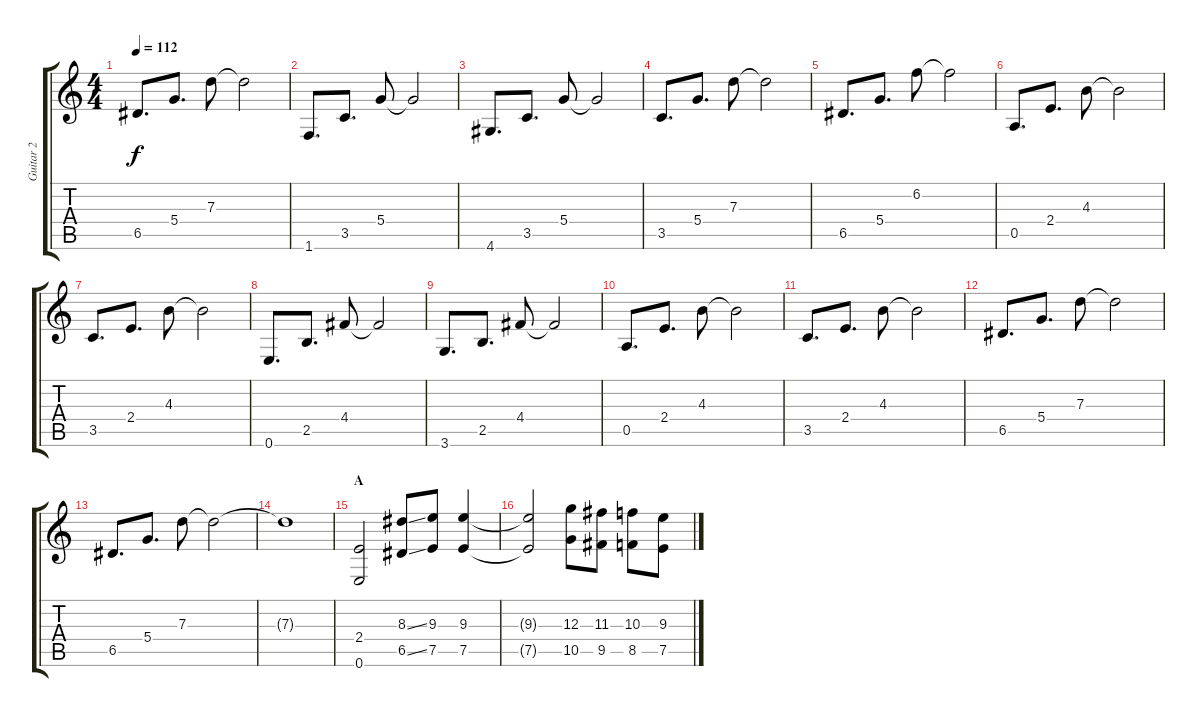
\track ("Guitar 2" "Guitar 2") {instrument overdrivenguitar}
\staff {score tabs}
\tuning (E4 B3 G3 D3 A2 E2) {hide}
\ts (4 4)
\tempo 112
\clef g2
\ks c
6.5.8{d dy f} 5.4.8{d} 7.3.8 7.3{t}.2 |
1.6.8{d} 3.5.8{d} 5.4.8 5.4{t}.2 |
4.6.8{d} 3.5.8{d} 5.4.8 5.4{t}.2 |
3.5.8{d} 5.4.8{d} 7.3.8 7.3{t}.2 |
6.5.8{d} 5.4.8{d} 6.2.8 6.2{t}.2 |
0.5.8{d} 2.4.8{d} 4.3.8 4.3{t}.2 |
3.5.8{d} 2.4.8{d} 4.3.8 4.3{t}.2 |
0.6.8{d} 2.5.8{d} 4.4.8 4.4{t}.2 |
3.6.8{d} 2.5.8{d} 4.4.8 4.4{t}.2 |
0.5.8{d} 2.4.8{d} 4.3.8 4.3{t}.2 |
3.5.8{d} 2.4.8{d} 4.3.8 4.3{t}.2 |
6.5.8{d} 5.4.8{d} 7.3.8 7.3{t}.2 |
6.5.8{d} 5.4.8{d} 7.3.8 7.3{t}.2 |
7.3{t}.1 |
\section ("" "A")
(2.4 0.6).2 (8.3{ss} 6.5{ss}).8 (9.3 7.5).8 (9.3 7.5).4 |
(9.3{t} 7.5{t}).2 (12.3 10.5).8 (11.3 9.5).8 (10.3 8.5).8 (9.3 7.5).8
